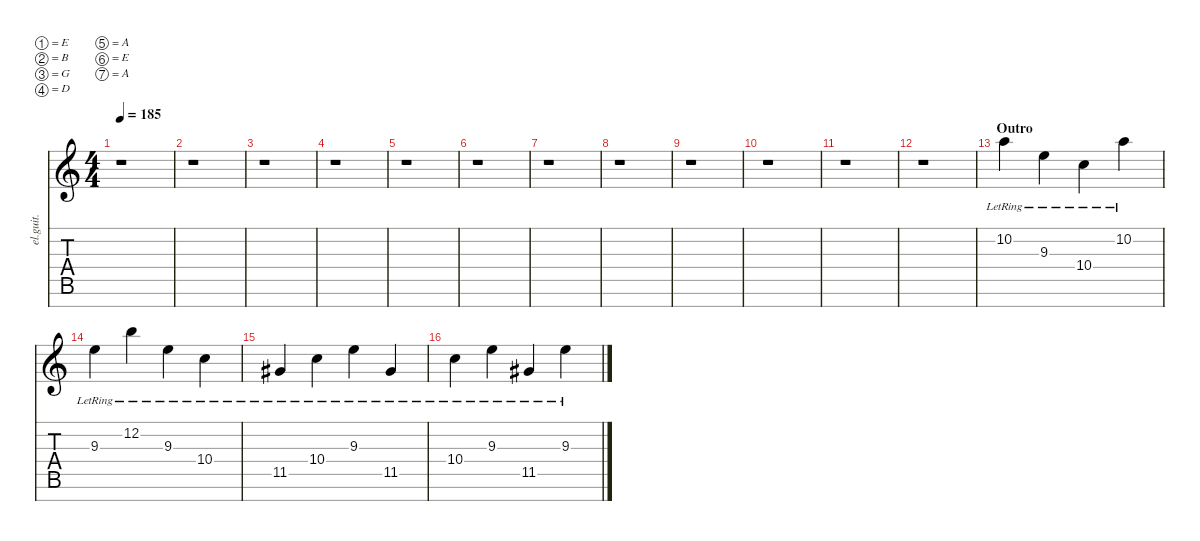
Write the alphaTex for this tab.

\defaultSystemsLayout 4
\hideDynamics
\bracketExtendMode nobrackets
\track ("Overdrive Guitar - Zoli" "el.guit.") {instrument electricguitarclean}
\staff {score tabs}
\tuning (E4 B3 G3 D3 A2 E2 A1)
\ts (4 4)
\tempo 185
\clef g2
\ks c
r.1{dy mf} |
r.1 |
r.1 |
r.1 |
r.1 |
r.1 |
r.1 |
r.1 |
r.1 |
r.1 |
r.1 |
r.1 |
\section ("" "Outro")
10.2{lr}.4 9.3{lr}.4 10.4{lr}.4 10.2{lr}.4 |
9.3{lr}.4 12.2{lr}.4 9.3{lr}.4 10.4{lr}.4 |
11.5{lr acc #}.4 10.4{lr}.4 9.3{lr}.4 11.5{lr acc #}.4 |
10.4{lr}.4 9.3{lr}.4 11.5{lr acc #}.4 9.3{lr}.4
